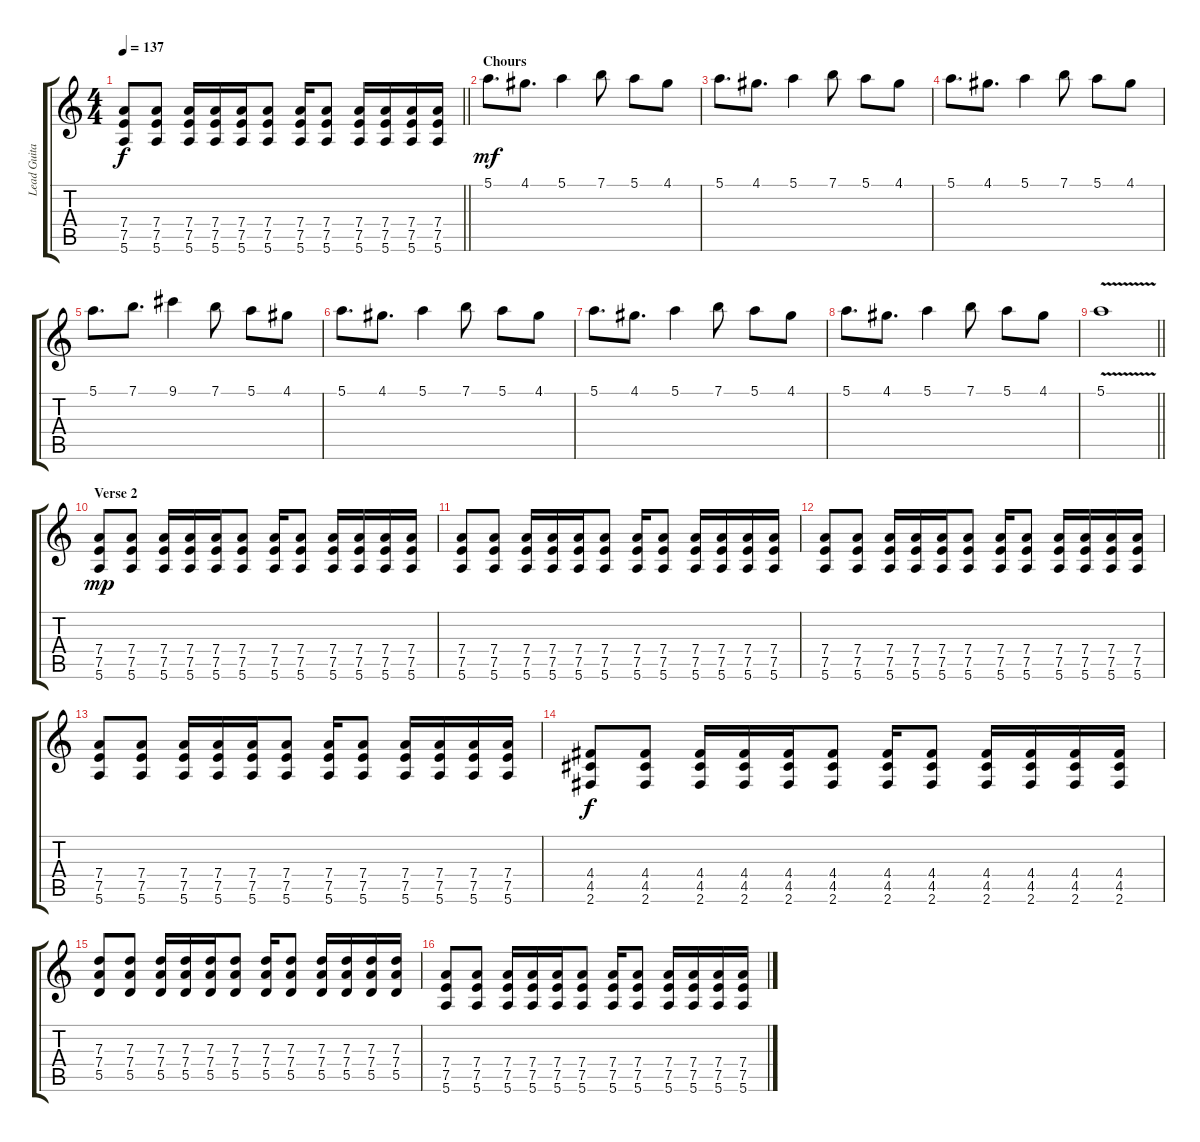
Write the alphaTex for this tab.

\track ("Lead Guitar" "Lead Guita") {instrument distortionguitar}
\staff {score tabs}
\tuning (E4 B3 G3 D3 A2 E2) {hide}
\ts (4 4)
\tempo 137
\clef g2
\barLineRight lightlight
\ks c
(7.4 7.5 5.6).8{dy f} (7.4 7.5 5.6).8 (7.4 7.5 5.6).16 (7.4 7.5 5.6).16 (7.4 7.5 5.6).16 (7.4 7.5 5.6).8 (7.4 7.5 5.6).16 (7.4 7.5 5.6).8 (7.4 7.5 5.6).16 (7.4 7.5 5.6).16 (7.4 7.5 5.6).16 (7.4 7.5 5.6).16 |
\section ("" "Chours")
5.1.8{d dy mf} 4.1.8{d} 5.1.4 7.1.8 5.1.8 4.1.8 |
5.1.8{d} 4.1.8{d} 5.1.4 7.1.8 5.1.8 4.1.8 |
5.1.8{d} 4.1.8{d} 5.1.4 7.1.8 5.1.8 4.1.8 |
5.1.8{d} 7.1.8{d} 9.1.4 7.1.8 5.1.8 4.1.8 |
5.1.8{d} 4.1.8{d} 5.1.4 7.1.8 5.1.8 4.1.8 |
5.1.8{d} 4.1.8{d} 5.1.4 7.1.8 5.1.8 4.1.8 |
5.1.8{d} 4.1.8{d} 5.1.4 7.1.8 5.1.8 4.1.8 |
\barLineRight lightlight
5.1{v}.1 |
\section ("" "Verse 2")
(7.4 7.5 5.6).8{dy mp} (7.4 7.5 5.6).8 (7.4 7.5 5.6).16 (7.4 7.5 5.6).16 (7.4 7.5 5.6).16 (7.4 7.5 5.6).8 (7.4 7.5 5.6).16 (7.4 7.5 5.6).8 (7.4 7.5 5.6).16 (7.4 7.5 5.6).16 (7.4 7.5 5.6).16 (7.4 7.5 5.6).16 |
(7.4 7.5 5.6).8 (7.4 7.5 5.6).8 (7.4 7.5 5.6).16 (7.4 7.5 5.6).16 (7.4 7.5 5.6).16 (7.4 7.5 5.6).8 (7.4 7.5 5.6).16 (7.4 7.5 5.6).8 (7.4 7.5 5.6).16 (7.4 7.5 5.6).16 (7.4 7.5 5.6).16 (7.4 7.5 5.6).16 |
(7.4 7.5 5.6).8 (7.4 7.5 5.6).8 (7.4 7.5 5.6).16 (7.4 7.5 5.6).16 (7.4 7.5 5.6).16 (7.4 7.5 5.6).8 (7.4 7.5 5.6).16 (7.4 7.5 5.6).8 (7.4 7.5 5.6).16 (7.4 7.5 5.6).16 (7.4 7.5 5.6).16 (7.4 7.5 5.6).16 |
(7.4 7.5 5.6).8 (7.4 7.5 5.6).8 (7.4 7.5 5.6).16 (7.4 7.5 5.6).16 (7.4 7.5 5.6).16 (7.4 7.5 5.6).8 (7.4 7.5 5.6).16 (7.4 7.5 5.6).8 (7.4 7.5 5.6).16 (7.4 7.5 5.6).16 (7.4 7.5 5.6).16 (7.4 7.5 5.6).16 |
(4.4 4.5 2.6).8{dy f} (4.4 4.5 2.6).8 (4.4 4.5 2.6).16 (4.4 4.5 2.6).16 (4.4 4.5 2.6).16 (4.4 4.5 2.6).8 (4.4 4.5 2.6).16 (4.4 4.5 2.6).8 (4.4 4.5 2.6).16 (4.4 4.5 2.6).16 (4.4 4.5 2.6).16 (4.4 4.5 2.6).16 |
(7.3 7.4 5.5).8 (7.3 7.4 5.5).8 (7.3 7.4 5.5).16 (7.3 7.4 5.5).16 (7.3 7.4 5.5).16 (7.3 7.4 5.5).8 (7.3 7.4 5.5).16 (7.3 7.4 5.5).8 (7.3 7.4 5.5).16 (7.3 7.4 5.5).16 (7.3 7.4 5.5).16 (7.3 7.4 5.5).16 |
(7.4 7.5 5.6).8 (7.4 7.5 5.6).8 (7.4 7.5 5.6).16 (7.4 7.5 5.6).16 (7.4 7.5 5.6).16 (7.4 7.5 5.6).8 (7.4 7.5 5.6).16 (7.4 7.5 5.6).8 (7.4 7.5 5.6).16 (7.4 7.5 5.6).16 (7.4 7.5 5.6).16 (7.4 7.5 5.6).16
